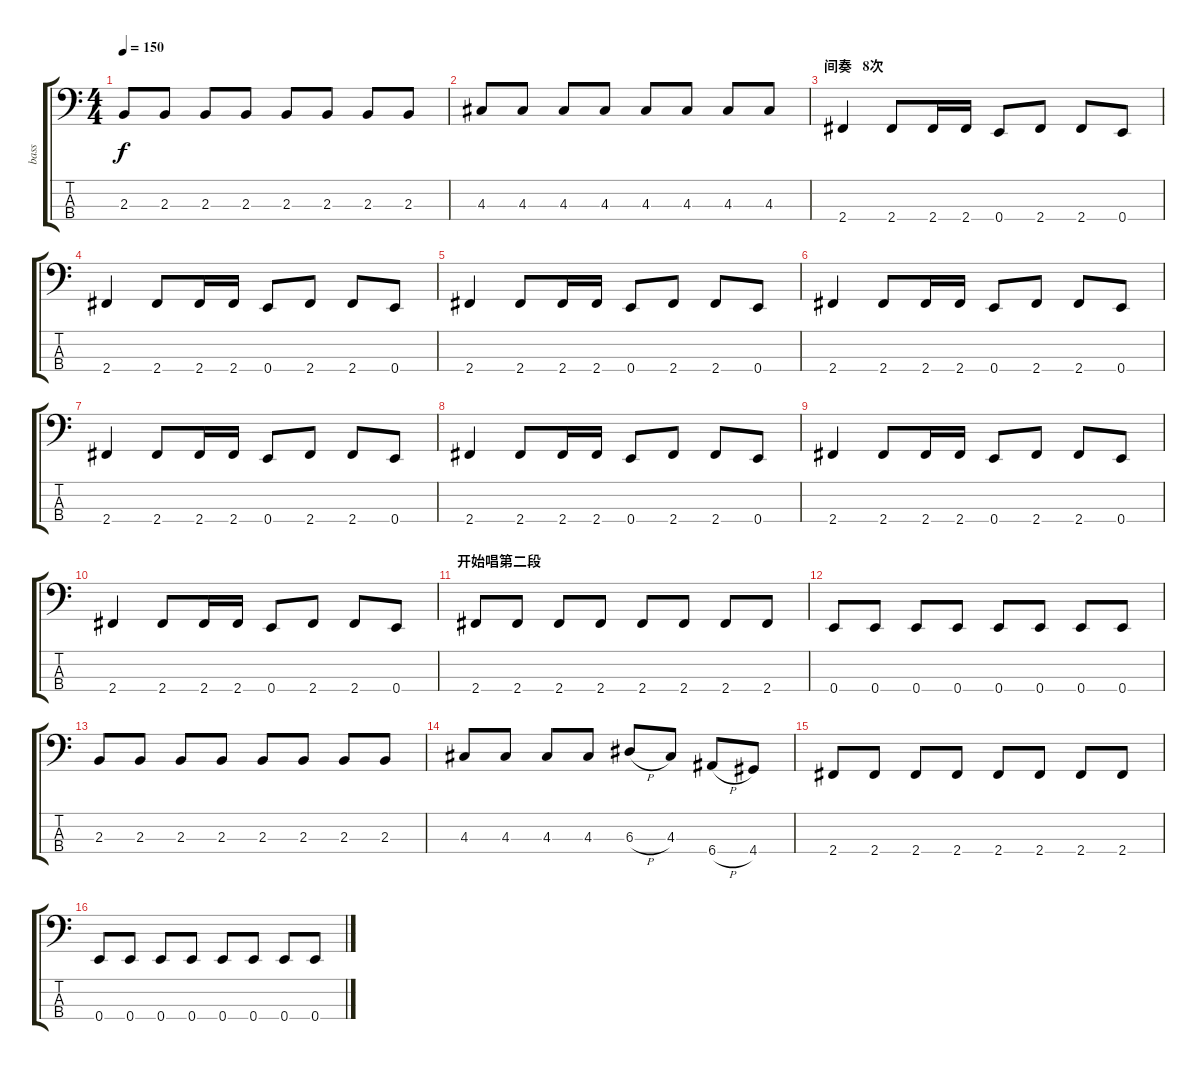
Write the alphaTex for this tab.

\track ("bass" "bass") {instrument electricbasspick}
\staff {score tabs}
\tuning (G2 D2 A1 E1) {hide}
\ts (4 4)
\tempo 150
\clef f4
\ks c
2.3.8{dy f} 2.3.8 2.3.8 2.3.8 2.3.8 2.3.8 2.3.8 2.3.8 |
4.3.8 4.3.8 4.3.8 4.3.8 4.3.8 4.3.8 4.3.8 4.3.8 |
\section ("" "间奏   8次")
2.4.4 2.4.8 2.4.16 2.4.16 0.4.8 2.4.8 2.4.8 0.4.8 |
2.4.4 2.4.8 2.4.16 2.4.16 0.4.8 2.4.8 2.4.8 0.4.8 |
2.4.4 2.4.8 2.4.16 2.4.16 0.4.8 2.4.8 2.4.8 0.4.8 |
2.4.4 2.4.8 2.4.16 2.4.16 0.4.8 2.4.8 2.4.8 0.4.8 |
2.4.4 2.4.8 2.4.16 2.4.16 0.4.8 2.4.8 2.4.8 0.4.8 |
2.4.4 2.4.8 2.4.16 2.4.16 0.4.8 2.4.8 2.4.8 0.4.8 |
2.4.4 2.4.8 2.4.16 2.4.16 0.4.8 2.4.8 2.4.8 0.4.8 |
2.4.4 2.4.8 2.4.16 2.4.16 0.4.8 2.4.8 2.4.8 0.4.8 |
\section ("" "开始唱第二段")
2.4.8 2.4.8 2.4.8 2.4.8 2.4.8 2.4.8 2.4.8 2.4.8 |
0.4.8 0.4.8 0.4.8 0.4.8 0.4.8 0.4.8 0.4.8 0.4.8 |
2.3.8 2.3.8 2.3.8 2.3.8 2.3.8 2.3.8 2.3.8 2.3.8 |
4.3.8 4.3.8 4.3.8 4.3.8 6.3{h}.8 4.3.8 6.4{h}.8 4.4.8 |
2.4.8 2.4.8 2.4.8 2.4.8 2.4.8 2.4.8 2.4.8 2.4.8 |
0.4.8 0.4.8 0.4.8 0.4.8 0.4.8 0.4.8 0.4.8 0.4.8
